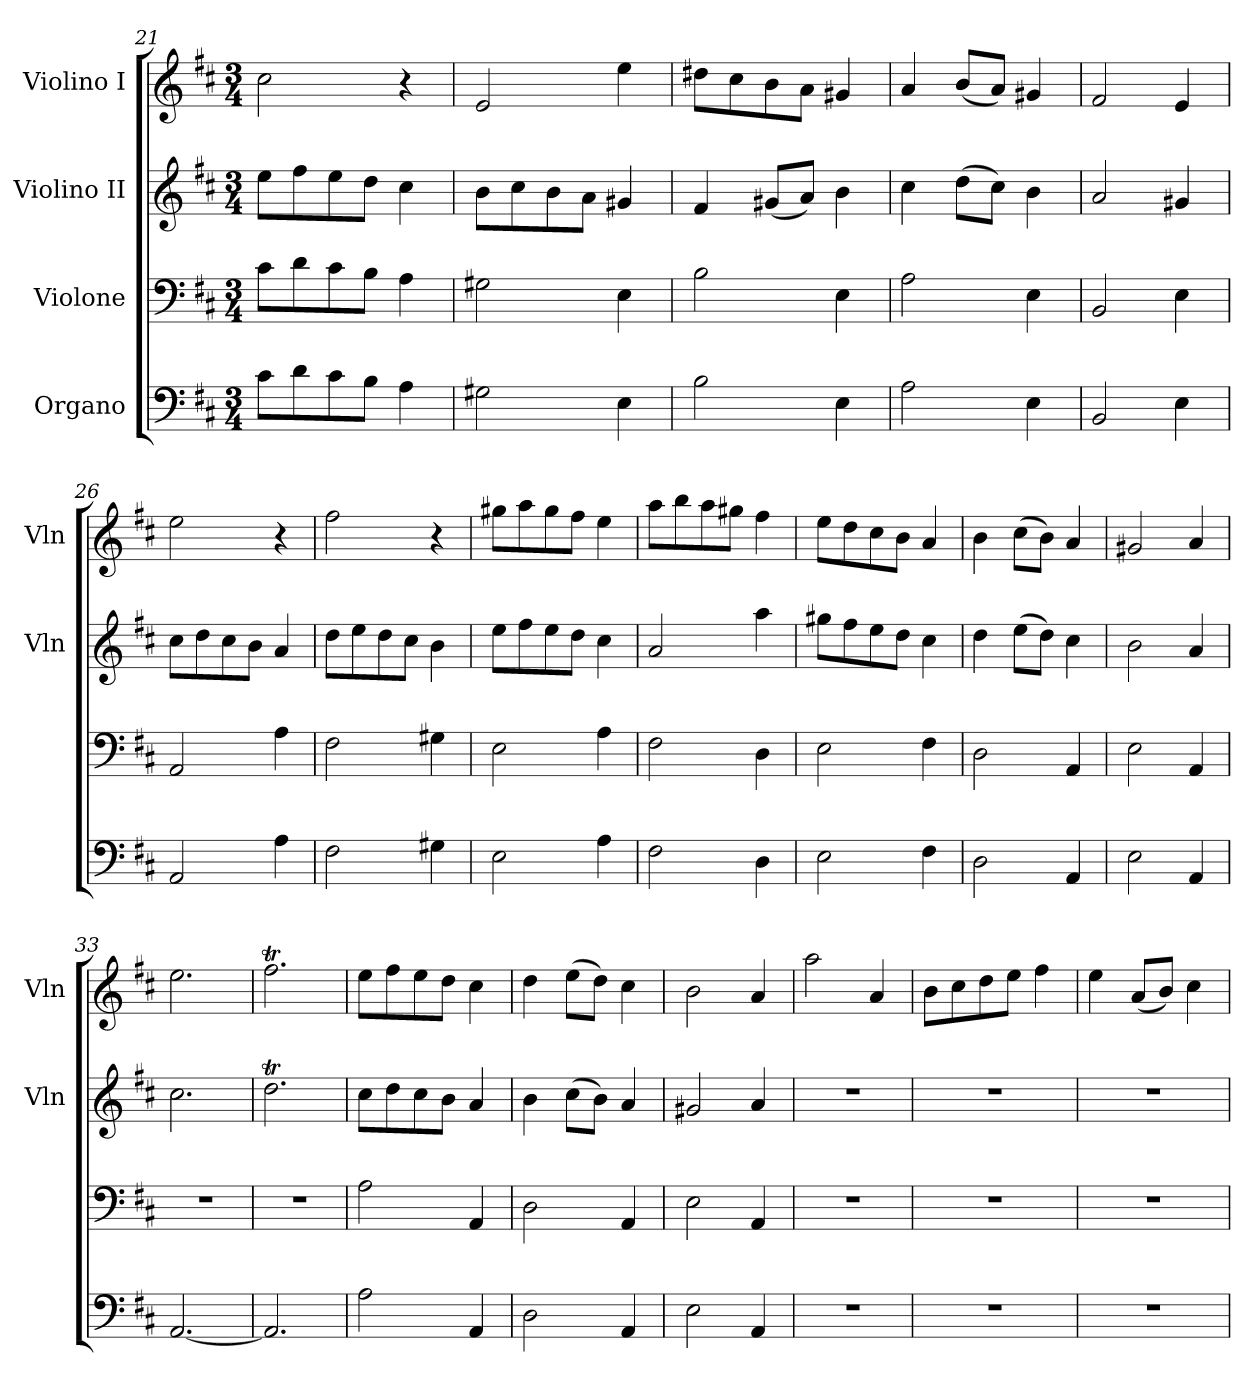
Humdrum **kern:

**kern	**kern	**kern	**kern
*part4	*part3	*part2	*part1
*staff4	*staff3	*staff2	*staff1
*I"Organo	*I"Violone	*I"Violino II	*I"Violino I
*	*	*I'Vln	*I'Vln
*clefF4	*clefF4	*clefG2	*clefG2
*k[f#c#]	*k[f#c#]	*k[f#c#]	*k[f#c#]
*M3/4	*M3/4	*M3/4	*M3/4
=21	=21	=21	=21
8c#L	8c#L	8eeL	2cc#
8d	8d	8ff#	.
8c#	8c#	8ee	.
8BJ	8BJ	8ddJ	.
4A	4A	4cc#	4r
=22	=22	=22	=22
2G#X	2G#X	8bL	2e
.	.	8cc#	.
.	.	8b	.
.	.	8aJ	.
4E	4E	4g#X	4ee
=23	=23	=23	=23
2B	2B	4f#	8dd#XL
.	.	.	8cc#
.	.	(8g#XL	8b
.	.	8aJ)	8aJ
4E	4E	4b	4g#X
=24	=24	=24	=24
2A	2A	4cc#	4a
.	.	(8ddL	(8bL
.	.	8cc#J)	8aJ)
4E	4E	4b	4g#X
=25	=25	=25	=25
2BB	2BB	2a	2f#
4E	4E	4g#X	4e
=26	=26	=26	=26
2AA	2AA	8cc#L	2ee
.	.	8dd	.
.	.	8cc#	.
.	.	8bJ	.
4A	4A	4a	4r
=27	=27	=27	=27
2F#	2F#	8ddL	2ff#
.	.	8ee	.
.	.	8dd	.
.	.	8cc#J	.
4G#X	4G#X	4b	4r
=28	=28	=28	=28
2E	2E	8eeL	8gg#XL
.	.	8ff#	8aa
.	.	8ee	8gg#
.	.	8ddJ	8ff#J
4A	4A	4cc#	4ee
=29	=29	=29	=29
2F#	2F#	2a	8aaL
.	.	.	8bb
.	.	.	8aa
.	.	.	8gg#XJ
4D	4D	4aa	4ff#
=30	=30	=30	=30
2E	2E	8gg#XL	8eeL
.	.	8ff#	8dd
.	.	8ee	8cc#
.	.	8ddJ	8bJ
4F#	4F#	4cc#	4a
=31	=31	=31	=31
2D	2D	4dd	4b
.	.	(8eeL	(8cc#L
.	.	8ddJ)	8bJ)
4AA	4AA	4cc#	4a
=32	=32	=32	=32
2E	2E	2b	2g#X
4AA	4AA	4a	4a
=33	=33	=33	=33
[2.AA	2.r	2.cc#	2.ee
=34	=34	=34	=34
2.AA]	2.r	2.ddT	2.ff#t
=35	=35	=35	=35
2A	2A	8cc#L	8eeL
.	.	8dd	8ff#
.	.	8cc#	8ee
.	.	8bJ	8ddJ
4AA	4AA	4a	4cc#
=36	=36	=36	=36
2D	2D	4b	4dd
.	.	(8cc#L	(8eeL
.	.	8bJ)	8ddJ)
4AA	4AA	4a	4cc#
=37	=37	=37	=37
2E	2E	2g#X	2b
4AA	4AA	4a	4a
=38	=38	=38	=38
2.r	2.r	2.r	2aa
.	.	.	4a
=39	=39	=39	=39
2.r	2.r	2.r	8bL
.	.	.	8cc#
.	.	.	8dd
.	.	.	8eeJ
.	.	.	4ff#
=40	=40	=40	=40
2.r	2.r	2.r	4ee
.	.	.	(8aL
.	.	.	8bJ)
.	.	.	4cc#
=	=	=	=
*-	*-	*-	*-
